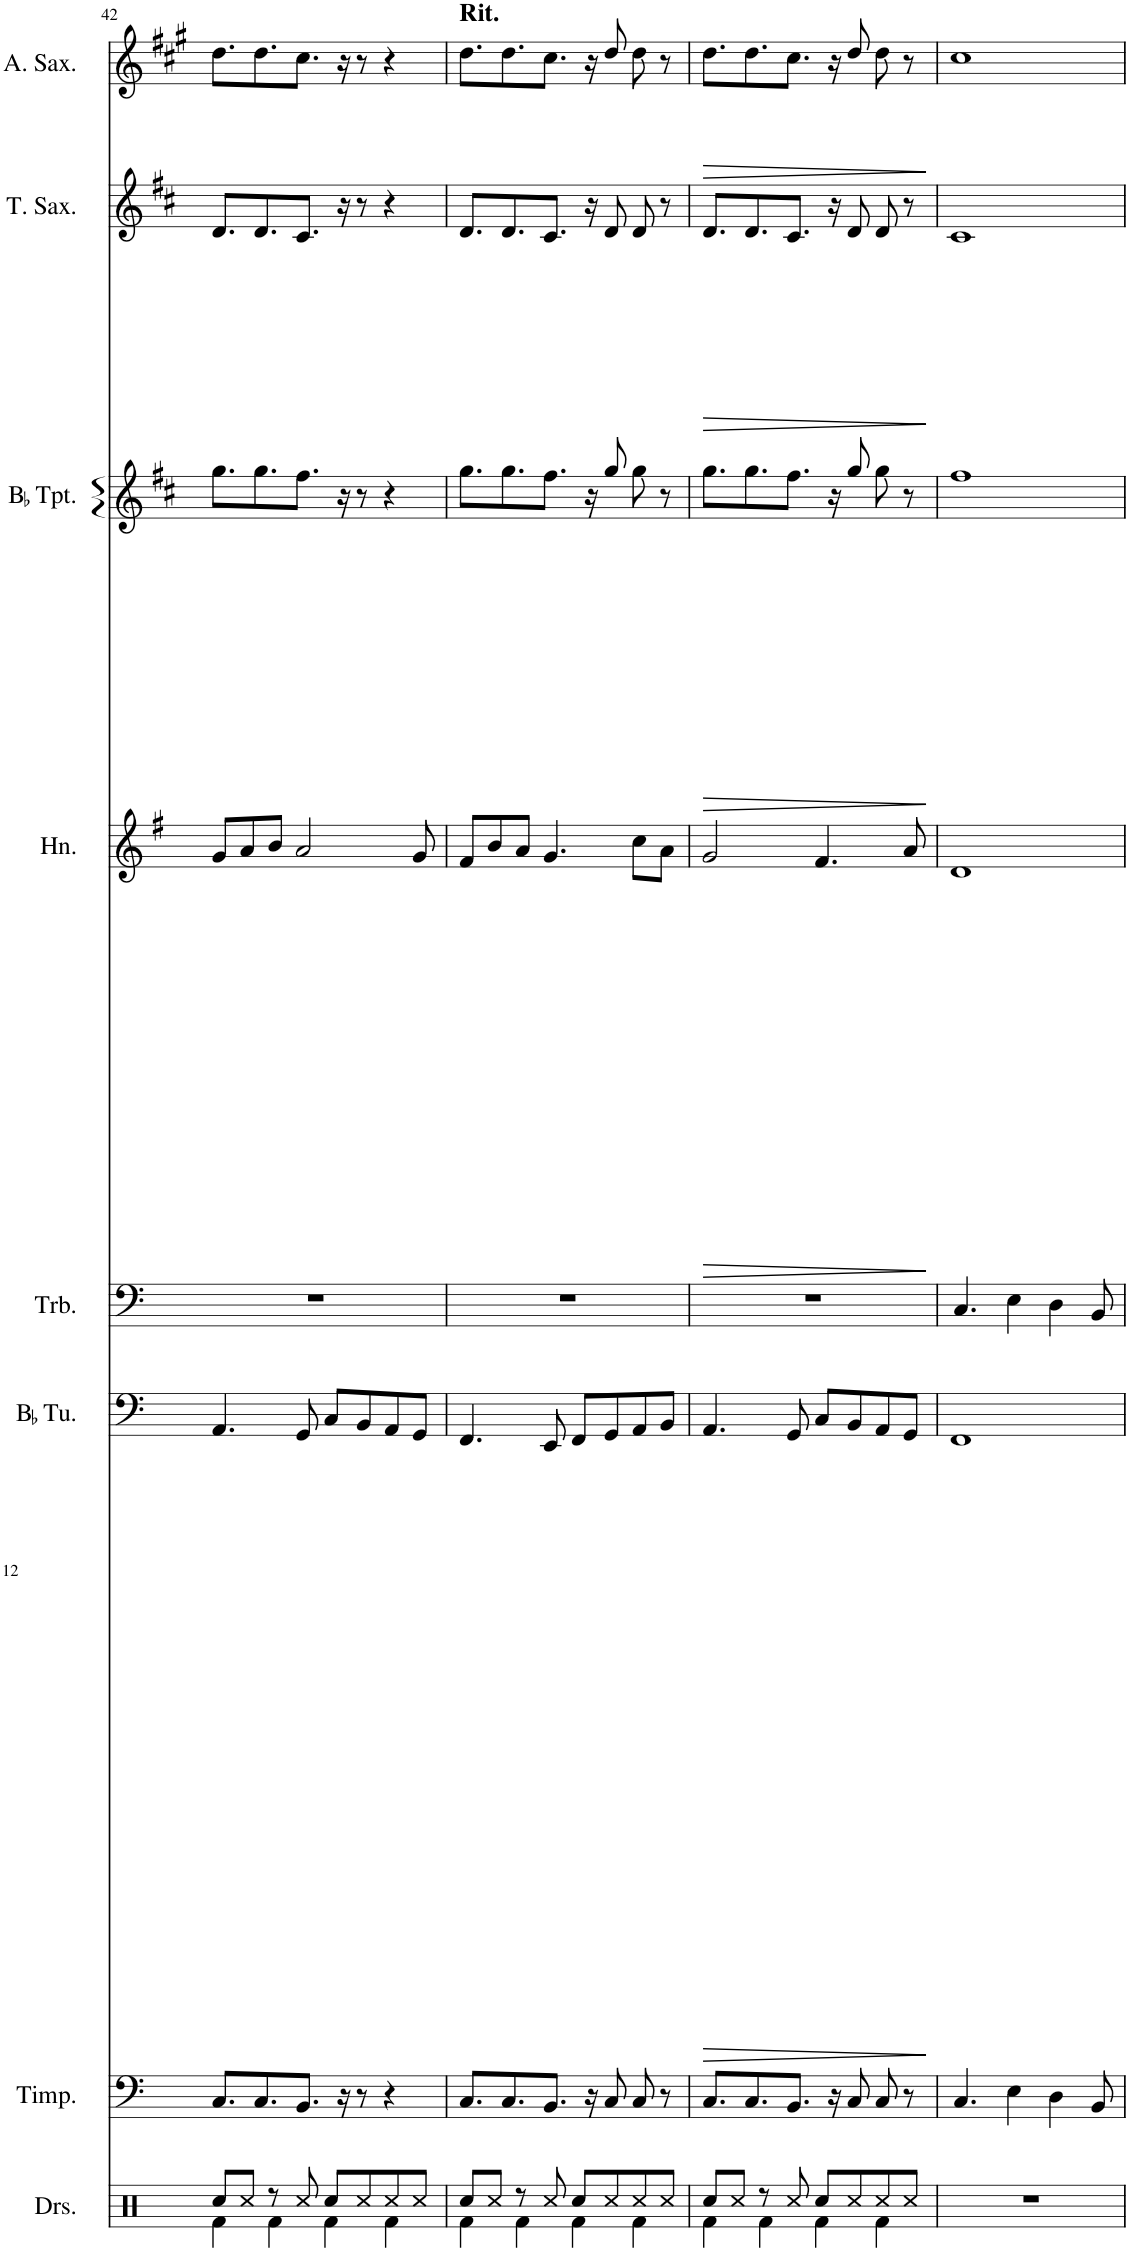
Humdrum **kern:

**kern	**kern	**kern	**dynam	**kern	**kern	**dynam	**kern	**dynam	**kern	**dynam	**kern	**dynam
*part8	*part7	*part6	*part6	*part5	*part4	*part4	*part3	*part3	*part2	*part2	*part1	*part1
*staff8	*staff7	*staff6	*staff6	*staff5	*staff4	*staff4	*staff3	*staff3	*staff2	*staff2	*staff1	*staff1
*I"Drumset	*I"Timpani	*I"BaccidentalFlat Tuba	*	*I"Trombone	*I"Horn	*	*I"BaccidentalFlat Trumpet	*	*I"Tenor Saxophone	*	*I"Alto Saxophone	*
*I'Drs.	*I'Timp.	*I'BaccidentalFlat Tu.	*	*I'Trb.	*I'Hn.	*	*I'BaccidentalFlat Tpt.	*	*I'T. Sax.	*	*I'A. Sax.	*
!!LO:PB:g=z
*clefX	*clefF4	*clefF4	*	*clefF4	*clefG2	*	*clefG2	*	*clefG2	*	*clefG2	*
*	*	*	*	*	*Trd4c7	*	*Trd1c2	*	*Trd8c14	*	*Trd5c9	*
*k[]	*k[]	*k[]	*	*k[]	*k[f#]	*	*k[f#c#]	*	*k[f#c#]	*	*k[f#c#g#]	*
*M4/4	*M4/4	*M4/4	*	*M4/4	*M4/4	*	*M4/4	*	*M4/4	*	*M4/4	*
=42	=42	=42	=42	=42	=42	=42	=42	=42	=42	=42	=42	=42
*^	*	*	*	*	*	*	*	*	*	*	*	*
8Rcc/L	4Rf\	8.C/L	4.AA/	.	1r	8g/L	.	8.gg\L	.	8.d/L	.	8.dd\L	.
8Rcc/J	.	.	.	.	.	8a/	.	.	.	.	.	.	.
.	.	8.C/	.	.	.	.	.	8.gg\	.	8.d/	.	8.dd\	.
8r	4Rf\	.	.	.	.	8b/J	.	.	.	.	.	.	.
8Rcc/	.	8.BB/J	8GG/	.	.	2a/	.	8.ff#\J	.	8.c#/J	.	8.cc#\J	.
8Rcc/L	4Rf\	.	8C/L	.	.	.	.	.	.	.	.	.	.
.	.	16r	.	.	.	.	.	16r	.	16r	.	16r	.
8Rcc/	.	8r	8BB/	.	.	.	.	8r	.	8r	.	8r	.
8Rcc/	4Rf\	4r	8AA/	.	.	.	.	4r	.	4r	.	4r	.
8Rcc/J	.	.	8GG/J	.	.	8g/	.	.	.	.	.	.	.
=43	=43	=43	=43	=43	=43	=43	=43	=43	=43	=43	=43	=43	=43
!	!	!	!	!	!	!	!	!	!	!	!	!LO:TX:a:B:t=Rit.	!
8Rcc/L	4Rf\	8.C/L	4.FF/	.	1r	8f#/L	.	8.gg\L	.	8.d/L	.	8.dd\L	.
8Rcc/J	.	.	.	.	.	8b/	.	.	.	.	.	.	.
.	.	8.C/	.	.	.	.	.	8.gg\	.	8.d/	.	8.dd\	.
8r	4Rf\	.	.	.	.	8a/J	.	.	.	.	.	.	.
8Rcc/	.	8.BB/J	8EE/	.	.	4.g/	.	8.ff#\J	.	8.c#/J	.	8.cc#\J	.
8Rcc/L	4Rf\	.	8FF/L	.	.	.	.	.	.	.	.	.	.
.	.	16r	.	.	.	.	.	16r	.	16r	.	16r	.
8Rcc/	.	8C/	8GG/	.	.	.	.	8gg/	.	8d/	.	8dd/	.
8Rcc/	4Rf\	8C/	8AA/	.	.	8cc\L	.	8gg\	.	8d/	.	8dd\	.
8Rcc/J	.	8r	8BB/J	.	.	8a\J	.	8r	.	8r	.	8r	.
=44	=44	=44	=44	=44	=44	=44	=44	=44	=44	=44	=44	=44	=44
!	!	!	!	!LO:HP:b	!	!	!LO:HP:b	!	!LO:HP:b	!	!LO:HP:b	!	!LO:HP:b
8Rcc/L	4Rf\	8.C/L	4.AA/	>	1r	2g/	>	8.gg\L	>	8.d/L	>	8.dd\L	>
8Rcc/J	.	.	.	.	.	.	.	.	.	.	.	.	.
.	.	8.C/	.	.	.	.	.	8.gg\	.	8.d/	.	8.dd\	.
8r	4Rf\	.	.	.	.	.	.	.	.	.	.	.	.
8Rcc/	.	8.BB/J	8GG/	.	.	.	.	8.ff#\J	.	8.c#/J	.	8.cc#\J	.
8Rcc/L	4Rf\	.	8C/L	.	.	4.f#/	.	.	.	.	.	.	.
.	.	16r	.	.	.	.	.	16r	.	16r	.	16r	.
8Rcc/	.	8C/	8BB/	.	.	.	.	8gg/	.	8d/	.	8dd/	.
8Rcc/	4Rf\	8C/	8AA/	.	.	.	.	8gg\	.	8d/	.	8dd\	.
8Rcc/J	.	8r	8GG/J	.	.	8a/	.	8r	.	8r	.	8r	.
*v	*v	*	*	*	*	*	*	*	*	*	*	*	*
.	.	.	]	.	.	]	.	]	.	]	.	]
=45	=45	=45	=45	=45	=45	=45	=45	=45	=45	=45	=45	=45
1r	4.C/	1FF	.	4.C/	1d	.	1ff#	.	1c#	.	1cc#	.
.	4E\	.	.	4E\	.	.	.	.	.	.	.	.
.	4D\	.	.	4D\	.	.	.	.	.	.	.	.
.	8BB/	.	.	8BB/	.	.	.	.	.	.	.	.
=	=	=	=	=	=	=	=	=	=	=	=	=
*-	*-	*-	*-	*-	*-	*-	*-	*-	*-	*-	*-	*-
